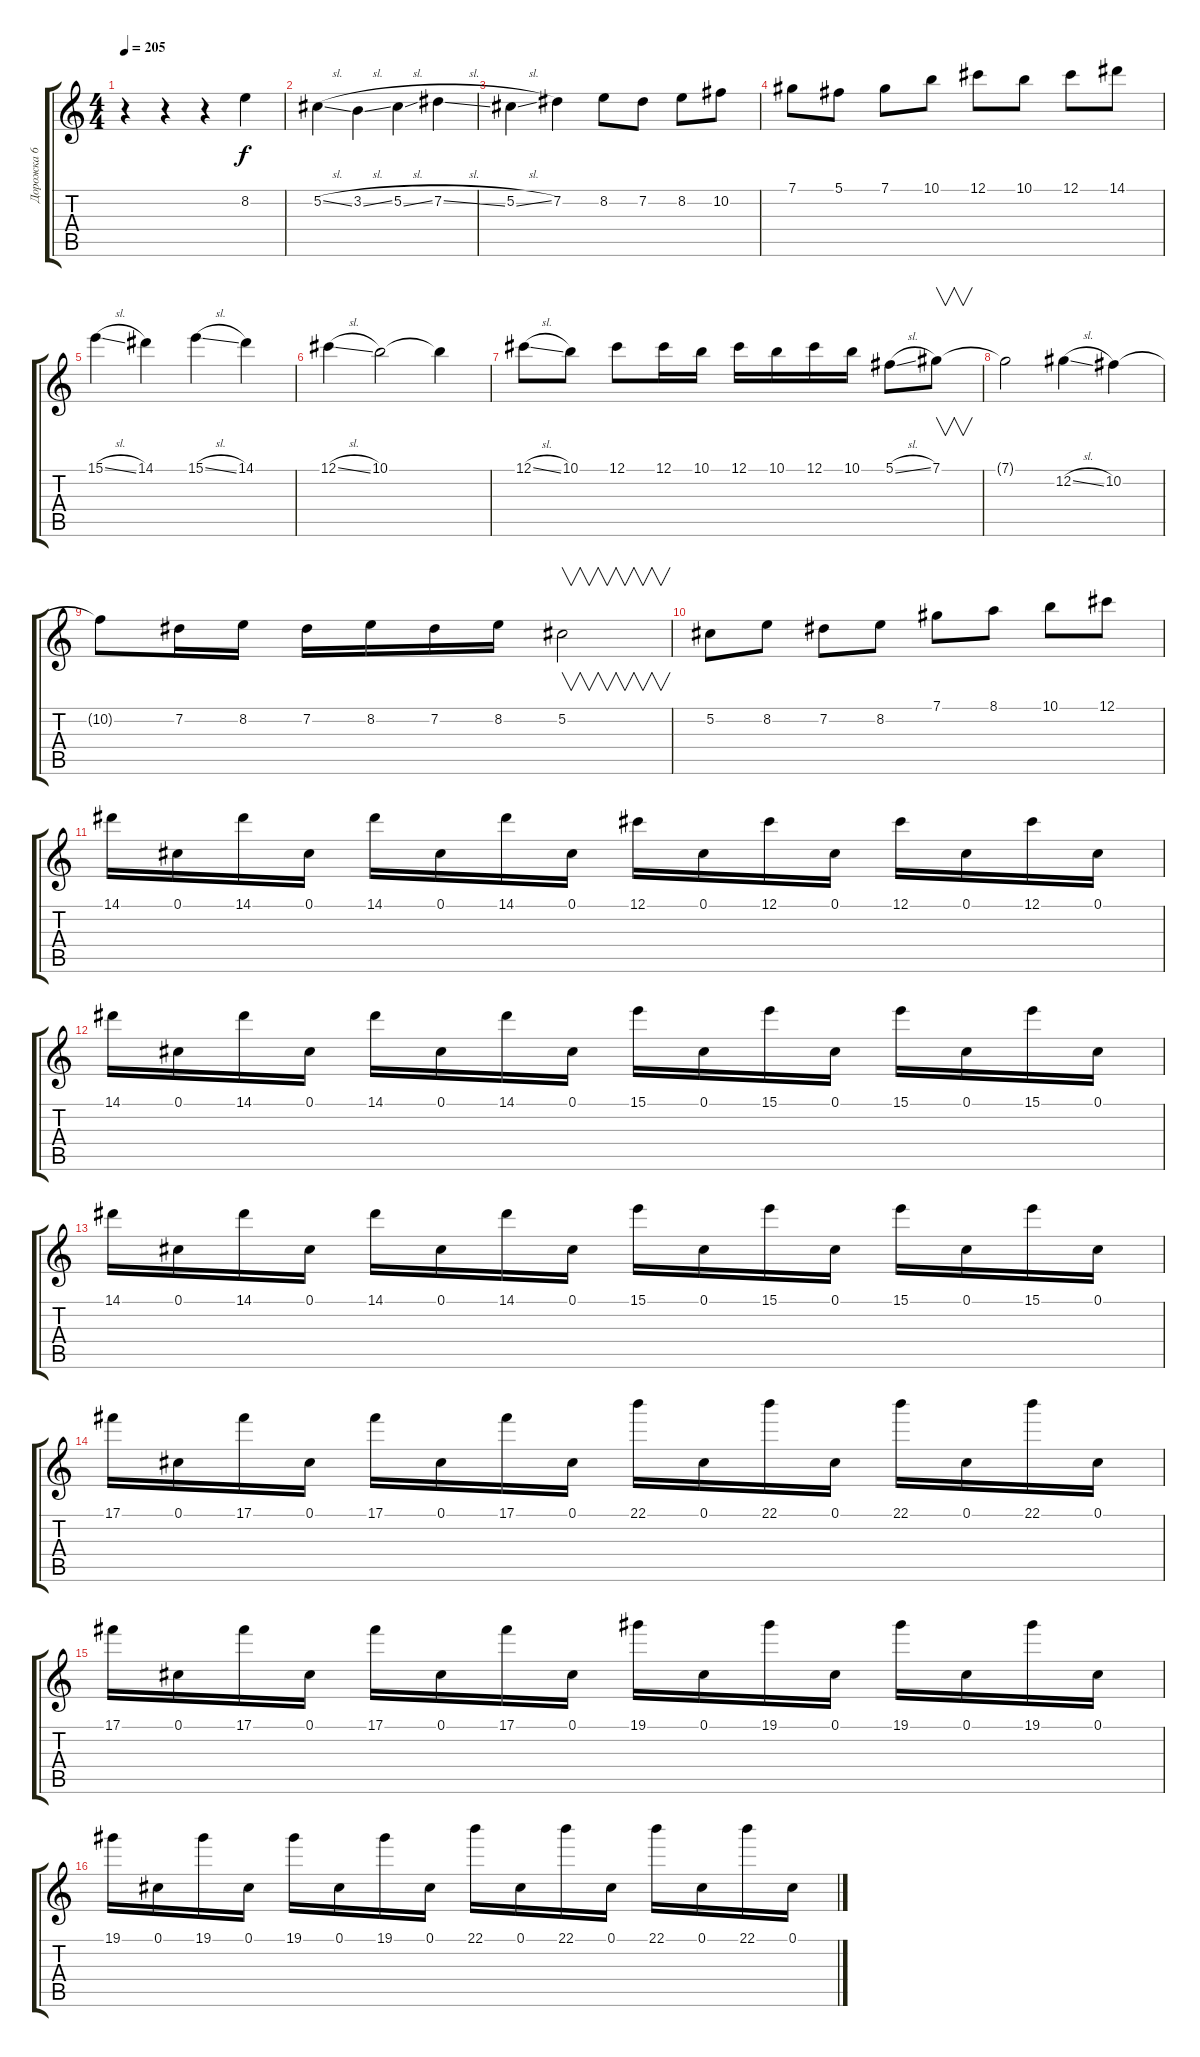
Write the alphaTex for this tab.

\track ("Дорожка 6" "Дорожка 6") {instrument distortionguitar}
\staff {score tabs}
\tuning (Db4 Ab3 E3 B2 Gb2 Db2) {hide}
\ts (4 4)
\tempo 205
\clef g2
\ks c
r.4{dy f} r.4 r.4 8.2.4 |
5.2{sl}.4{instrument lead2sawtooth} 3.2{sl}.4 5.2{sl}.4 7.2{sl}.4 |
5.2{sl}.4 7.2.4 8.2.8 7.2.8 8.2.8 10.2.8 |
7.1.8 5.1.8 7.1.8 10.1.8 12.1.8 10.1.8 12.1.8 14.1.8 |
15.1{sl}.4 14.1.4 15.1{sl}.4 14.1.4 |
12.1{sl}.4 10.1.2 10.1{t}.4 |
12.1{sl}.8 10.1.8 12.1.8 12.1.16 10.1.16 12.1.16 10.1.16 12.1.16 10.1.16 5.1{sl}.8 7.1.8{v} |
7.1{t}.2 12.2{sl}.4 10.2.4 |
10.2{t}.8 7.2.16 8.2.16 7.2.16 8.2.16 7.2.16 8.2.16 5.2.2{v} |
5.2.8 8.2.8 7.2.8 8.2.8 7.1.8 8.1.8 10.1.8 12.1.8 |
14.1.16 0.1.16 14.1.16 0.1.16 14.1.16 0.1.16 14.1.16 0.1.16 12.1.16 0.1.16 12.1.16 0.1.16 12.1.16 0.1.16 12.1.16 0.1.16 |
14.1.16 0.1.16 14.1.16 0.1.16 14.1.16 0.1.16 14.1.16 0.1.16 15.1.16 0.1.16 15.1.16 0.1.16 15.1.16 0.1.16 15.1.16 0.1.16 |
14.1.16 0.1.16 14.1.16 0.1.16 14.1.16 0.1.16 14.1.16 0.1.16 15.1.16 0.1.16 15.1.16 0.1.16 15.1.16 0.1.16 15.1.16 0.1.16 |
17.1.16 0.1.16 17.1.16 0.1.16 17.1.16 0.1.16 17.1.16 0.1.16 22.1.16 0.1.16 22.1.16 0.1.16 22.1.16 0.1.16 22.1.16 0.1.16 |
17.1.16 0.1.16 17.1.16 0.1.16 17.1.16 0.1.16 17.1.16 0.1.16 19.1.16 0.1.16 19.1.16 0.1.16 19.1.16 0.1.16 19.1.16 0.1.16 |
19.1.16 0.1.16 19.1.16 0.1.16 19.1.16 0.1.16 19.1.16 0.1.16 22.1.16 0.1.16 22.1.16 0.1.16 22.1.16 0.1.16 22.1.16 0.1.16
